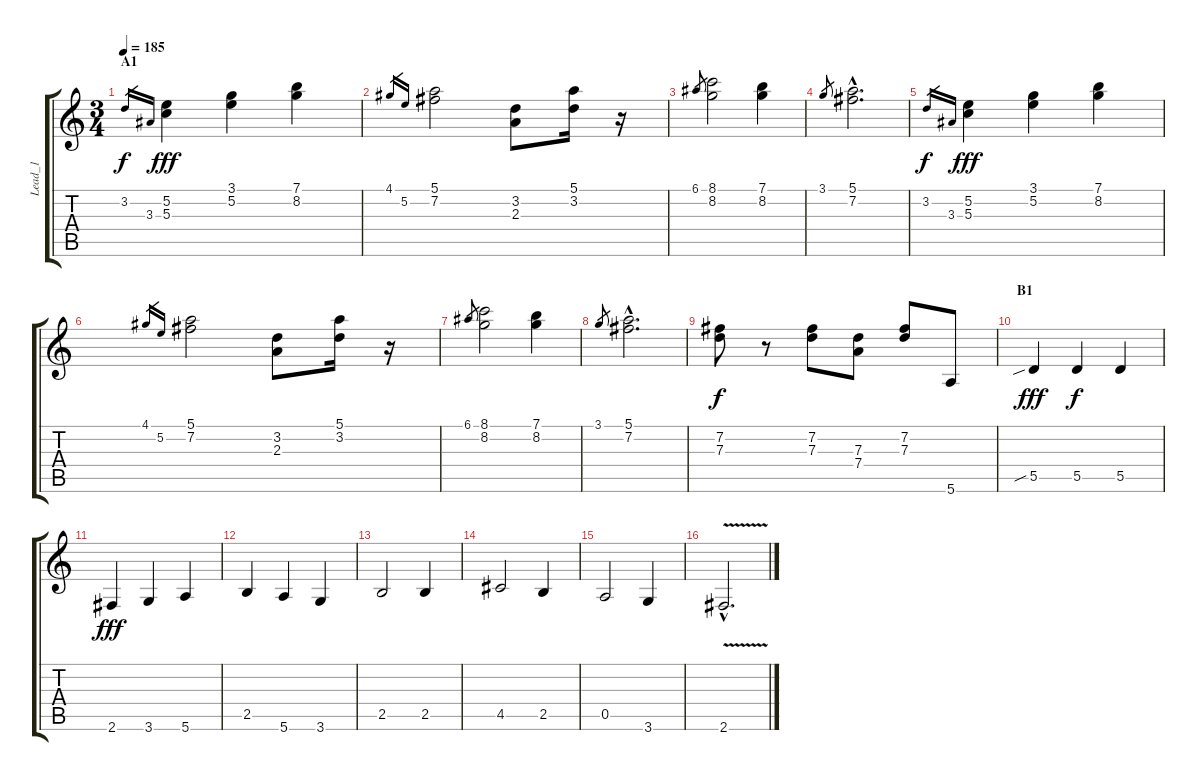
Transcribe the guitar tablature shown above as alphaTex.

\track ("Lead_1" "Lead_1") {instrument acousticguitarnylon}
\staff {score tabs}
\tuning (E4 B3 G3 D3 A2 E2) {hide}
\ts (3 4)
\section ("" "A1")
\tempo 185
\clef g2
\ks c
3.2.16{gr dy f instrument acousticguitarnylon} 3.3.16{gr} (5.2 5.3).4{dy fff volume 11 instrument steeldrums} (3.1 5.2).4 (7.1 8.2).4 |
4.1.16{gr} 5.2.16{gr} (5.1 7.2).2 (3.2 2.3).8 (5.1 3.2).16 r.16 |
6.1.8{gr} (8.1 8.2).2 (7.1 8.2).4 |
3.1.8{gr} (5.1{hac} 7.2{hac}).2{d} |
3.2.16{gr dy f} 3.3.16{gr} (5.2 5.3).4{dy fff instrument acousticguitarsteel} (3.1 5.2).4 (7.1 8.2).4 |
4.1.16{gr} 5.2.16{gr} (5.1 7.2).2 (3.2 2.3).8 (5.1 3.2).16 r.16 |
6.1.8{gr} (8.1 8.2).2 (7.1 8.2).4 |
3.1.8{gr} (5.1{hac} 7.2{hac}).2{d} |
(7.2 7.3).8{dy f} r.8 (7.2 7.3).8 (7.3 7.4).8 (7.2 7.3).8 5.6.8{volume 16 instrument electricguitarclean} |
\section ("" "B1")
5.5{sib}.4{dy fff} 5.5.4{dy f} 5.5.4 |
2.6.4{dy fff} 3.6.4 5.6.4 |
2.5.4 5.6.4 3.6.4 |
2.5.2 2.5.4 |
4.5.2 2.5.4 |
0.5.2 3.6.4 |
2.6{v hac}.2{d}
